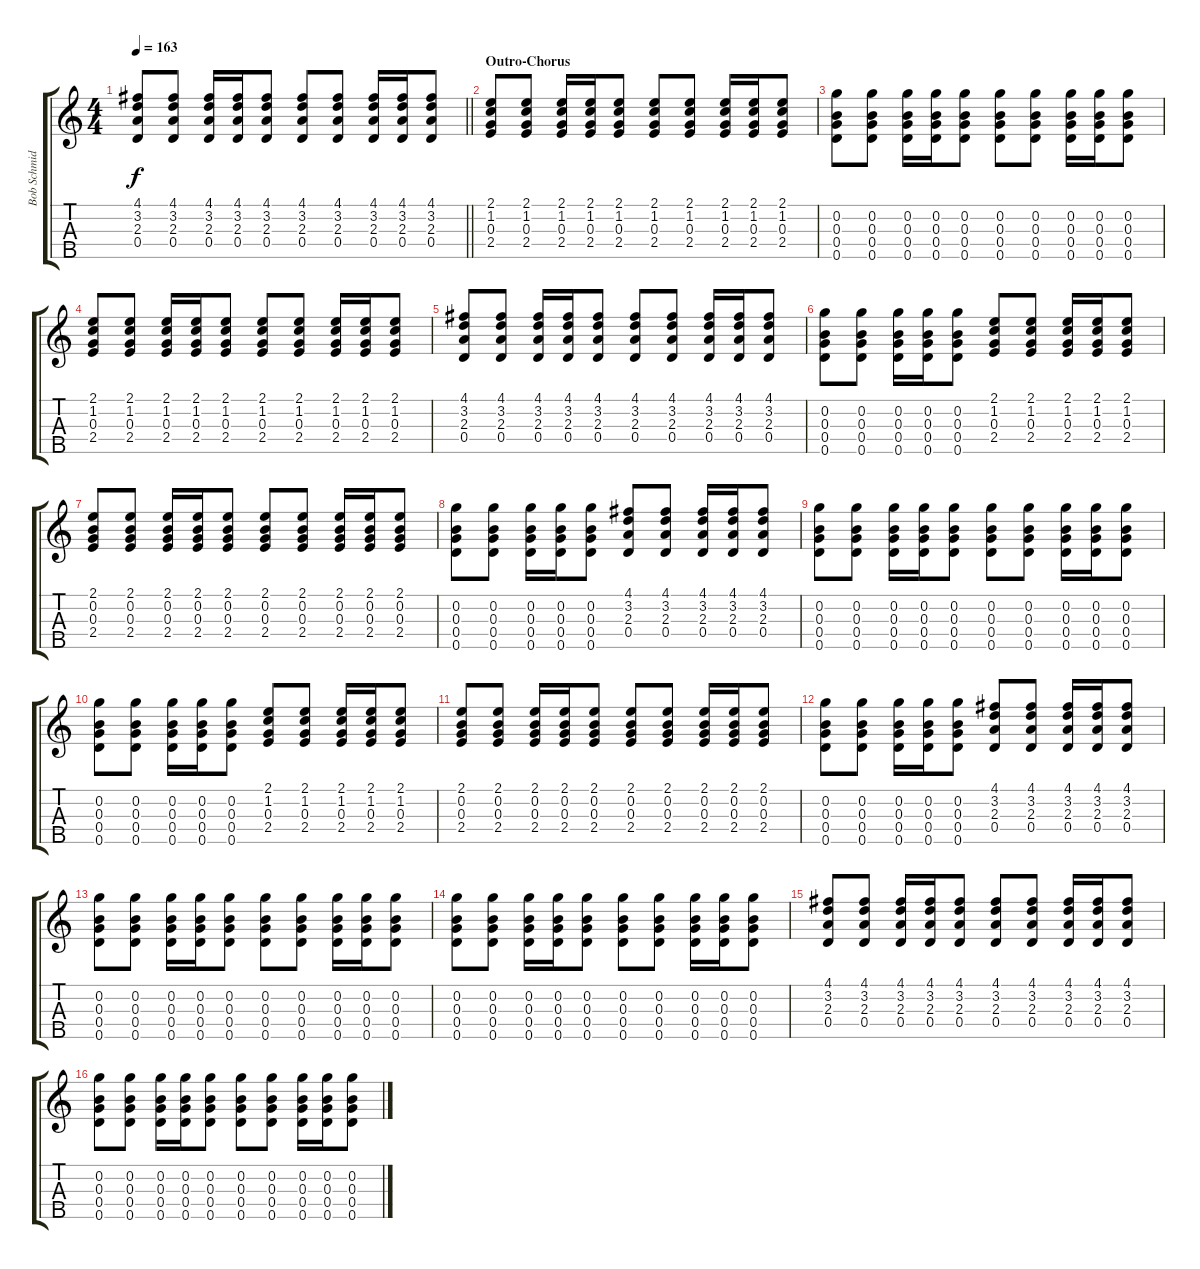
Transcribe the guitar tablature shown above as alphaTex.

\track ("Bob Schmidt" "Bob Schmid") {instrument banjo}
\staff {score tabs}
\tuning (D4 B3 G3 D3 G4) {hide}
\displaytranspose 12
\ts (4 4)
\tempo 163
\clef g2
\barLineRight lightlight
\ks c
(4.1 3.2 2.3 0.4).8{dy f} (4.1 3.2 2.3 0.4).8 (4.1 3.2 2.3 0.4).16 (4.1 3.2 2.3 0.4).16 (4.1 3.2 2.3 0.4).8 (4.1 3.2 2.3 0.4).8 (4.1 3.2 2.3 0.4).8 (4.1 3.2 2.3 0.4).16 (4.1 3.2 2.3 0.4).16 (4.1 3.2 2.3 0.4).8 |
\section ("" "Outro-Chorus")
(2.1 1.2 0.3 2.4).8 (2.1 1.2 0.3 2.4).8 (2.1 1.2 0.3 2.4).16 (2.1 1.2 0.3 2.4).16 (2.1 1.2 0.3 2.4).8 (2.1 1.2 0.3 2.4).8 (2.1 1.2 0.3 2.4).8 (2.1 1.2 0.3 2.4).16 (2.1 1.2 0.3 2.4).16 (2.1 1.2 0.3 2.4).8 |
(0.2 0.3 0.4 0.5).8 (0.2 0.3 0.4 0.5).8 (0.2 0.3 0.4 0.5).16 (0.2 0.3 0.4 0.5).16 (0.2 0.3 0.4 0.5).8 (0.2 0.3 0.4 0.5).8 (0.2 0.3 0.4 0.5).8 (0.2 0.3 0.4 0.5).16 (0.2 0.3 0.4 0.5).16 (0.2 0.3 0.4 0.5).8 |
(2.1 1.2 0.3 2.4).8 (2.1 1.2 0.3 2.4).8 (2.1 1.2 0.3 2.4).16 (2.1 1.2 0.3 2.4).16 (2.1 1.2 0.3 2.4).8 (2.1 1.2 0.3 2.4).8 (2.1 1.2 0.3 2.4).8 (2.1 1.2 0.3 2.4).16 (2.1 1.2 0.3 2.4).16 (2.1 1.2 0.3 2.4).8 |
(4.1 3.2 2.3 0.4).8 (4.1 3.2 2.3 0.4).8 (4.1 3.2 2.3 0.4).16 (4.1 3.2 2.3 0.4).16 (4.1 3.2 2.3 0.4).8 (4.1 3.2 2.3 0.4).8 (4.1 3.2 2.3 0.4).8 (4.1 3.2 2.3 0.4).16 (4.1 3.2 2.3 0.4).16 (4.1 3.2 2.3 0.4).8 |
(0.2 0.3 0.4 0.5).8 (0.2 0.3 0.4 0.5).8 (0.2 0.3 0.4 0.5).16 (0.2 0.3 0.4 0.5).16 (0.2 0.3 0.4 0.5).8 (2.1 1.2 0.3 2.4).8 (2.1 1.2 0.3 2.4).8 (2.1 1.2 0.3 2.4).16 (2.1 1.2 0.3 2.4).16 (2.1 1.2 0.3 2.4).8 |
(2.1 0.2 0.3 2.4).8 (2.1 0.2 0.3 2.4).8 (2.1 0.2 0.3 2.4).16 (2.1 0.2 0.3 2.4).16 (2.1 0.2 0.3 2.4).8 (2.1 0.2 0.3 2.4).8 (2.1 0.2 0.3 2.4).8 (2.1 0.2 0.3 2.4).16 (2.1 0.2 0.3 2.4).16 (2.1 0.2 0.3 2.4).8 |
(0.2 0.3 0.4 0.5).8 (0.2 0.3 0.4 0.5).8 (0.2 0.3 0.4 0.5).16 (0.2 0.3 0.4 0.5).16 (0.2 0.3 0.4 0.5).8 (4.1 3.2 2.3 0.4).8 (4.1 3.2 2.3 0.4).8 (4.1 3.2 2.3 0.4).16 (4.1 3.2 2.3 0.4).16 (4.1 3.2 2.3 0.4).8 |
(0.2 0.3 0.4 0.5).8 (0.2 0.3 0.4 0.5).8 (0.2 0.3 0.4 0.5).16 (0.2 0.3 0.4 0.5).16 (0.2 0.3 0.4 0.5).8 (0.2 0.3 0.4 0.5).8 (0.2 0.3 0.4 0.5).8 (0.2 0.3 0.4 0.5).16 (0.2 0.3 0.4 0.5).16 (0.2 0.3 0.4 0.5).8 |
(0.2 0.3 0.4 0.5).8 (0.2 0.3 0.4 0.5).8 (0.2 0.3 0.4 0.5).16 (0.2 0.3 0.4 0.5).16 (0.2 0.3 0.4 0.5).8 (2.1 1.2 0.3 2.4).8 (2.1 1.2 0.3 2.4).8 (2.1 1.2 0.3 2.4).16 (2.1 1.2 0.3 2.4).16 (2.1 1.2 0.3 2.4).8 |
(2.1 0.2 0.3 2.4).8 (2.1 0.2 0.3 2.4).8 (2.1 0.2 0.3 2.4).16 (2.1 0.2 0.3 2.4).16 (2.1 0.2 0.3 2.4).8 (2.1 0.2 0.3 2.4).8 (2.1 0.2 0.3 2.4).8 (2.1 0.2 0.3 2.4).16 (2.1 0.2 0.3 2.4).16 (2.1 0.2 0.3 2.4).8 |
(0.2 0.3 0.4 0.5).8 (0.2 0.3 0.4 0.5).8 (0.2 0.3 0.4 0.5).16 (0.2 0.3 0.4 0.5).16 (0.2 0.3 0.4 0.5).8 (4.1 3.2 2.3 0.4).8 (4.1 3.2 2.3 0.4).8 (4.1 3.2 2.3 0.4).16 (4.1 3.2 2.3 0.4).16 (4.1 3.2 2.3 0.4).8 |
(0.2 0.3 0.4 0.5).8 (0.2 0.3 0.4 0.5).8 (0.2 0.3 0.4 0.5).16 (0.2 0.3 0.4 0.5).16 (0.2 0.3 0.4 0.5).8 (0.2 0.3 0.4 0.5).8 (0.2 0.3 0.4 0.5).8 (0.2 0.3 0.4 0.5).16 (0.2 0.3 0.4 0.5).16 (0.2 0.3 0.4 0.5).8 |
(0.2 0.3 0.4 0.5).8 (0.2 0.3 0.4 0.5).8 (0.2 0.3 0.4 0.5).16 (0.2 0.3 0.4 0.5).16 (0.2 0.3 0.4 0.5).8 (0.2 0.3 0.4 0.5).8 (0.2 0.3 0.4 0.5).8 (0.2 0.3 0.4 0.5).16 (0.2 0.3 0.4 0.5).16 (0.2 0.3 0.4 0.5).8 |
(4.1 3.2 2.3 0.4).8 (4.1 3.2 2.3 0.4).8 (4.1 3.2 2.3 0.4).16 (4.1 3.2 2.3 0.4).16 (4.1 3.2 2.3 0.4).8 (4.1 3.2 2.3 0.4).8 (4.1 3.2 2.3 0.4).8 (4.1 3.2 2.3 0.4).16 (4.1 3.2 2.3 0.4).16 (4.1 3.2 2.3 0.4).8 |
(0.2 0.3 0.4 0.5).8 (0.2 0.3 0.4 0.5).8 (0.2 0.3 0.4 0.5).16 (0.2 0.3 0.4 0.5).16 (0.2 0.3 0.4 0.5).8 (0.2 0.3 0.4 0.5).8 (0.2 0.3 0.4 0.5).8 (0.2 0.3 0.4 0.5).16 (0.2 0.3 0.4 0.5).16 (0.2 0.3 0.4 0.5).8
